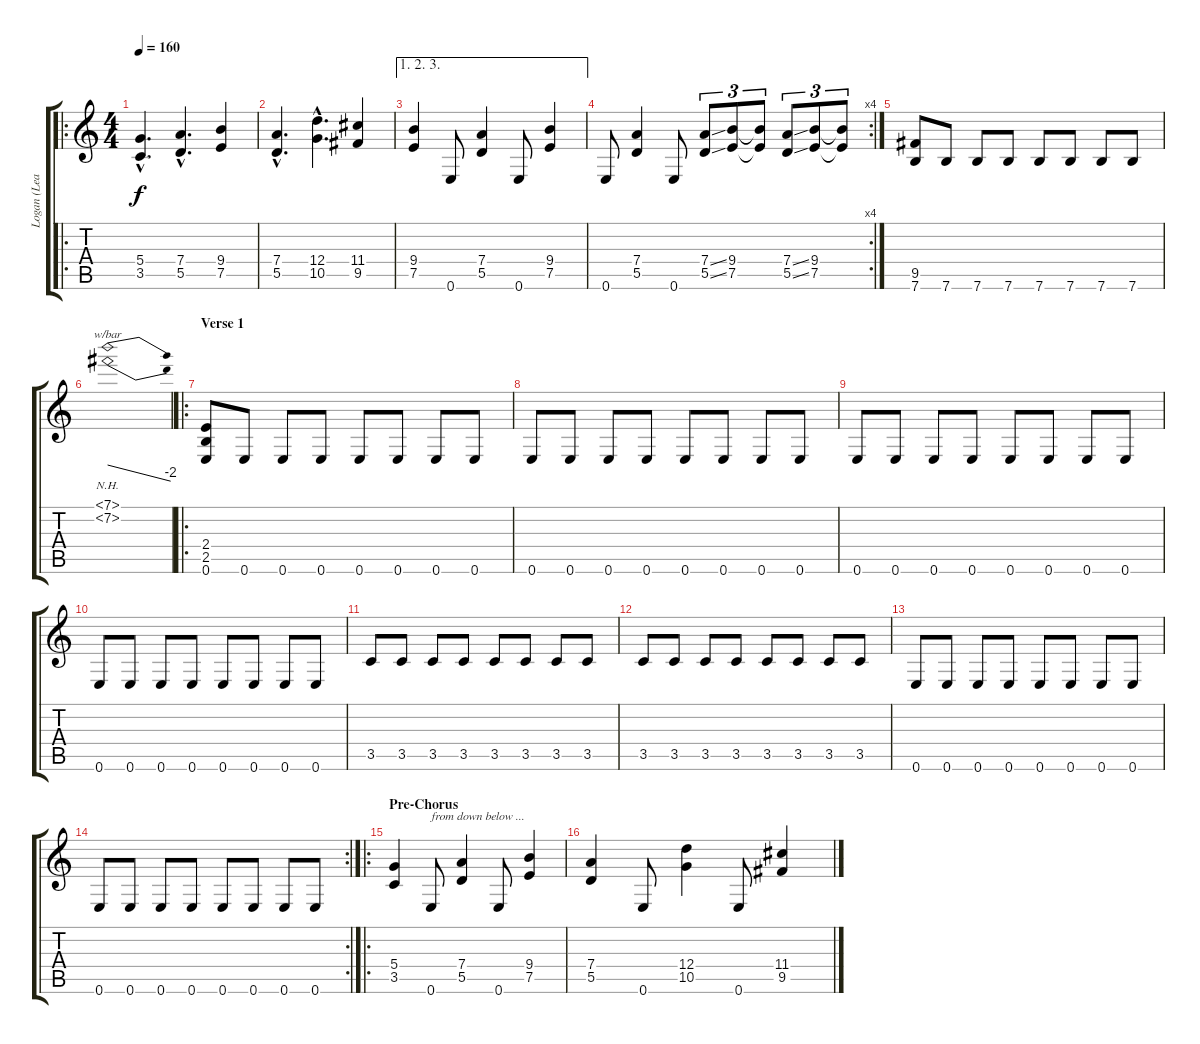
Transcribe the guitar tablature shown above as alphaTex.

\track ("Logan (Lead)" "Logan (Lea") {instrument distortionguitar}
\staff {score tabs}
\tuning (E4 B3 G3 D3 A2 E2) {hide}
\ro
\ts (4 4)
\tempo 160
\clef g2
\ks c
(5.4{hac} 3.5{hac}).4{d dy f instrument distortionguitar} (7.4{hac} 5.5{hac}).4{d} (9.4 7.5).4 |
(7.4{hac} 5.5{hac}).4{d} (12.4{hac} 10.5{hac}).4{d} (11.4 9.5).4 |
\ae (1 2 3)
(9.4 7.5).4 0.6.8 (7.4 5.5).4 0.6.8 (9.4 7.5).4 |
\rc 4
0.6.8 (7.4 5.5).4 0.6.8 (7.4{ss} 5.5{ss}).8{tu (3 2)} (9.4 7.5).8{tu (3 2)} (9.4{t} 7.5{t}).8{tu (3 2)} (7.4{ss} 5.5{ss}).8{tu (3 2)} (9.4 7.5).8{tu (3 2)} (9.4{t} 7.5{t}).8{tu (3 2)} |
(9.5 7.6).8 7.6.8 7.6.8 7.6.8 7.6.8 7.6.8 7.6.8 7.6.8 |
(7.1{nh} 7.2{nh}).1{tbe (dive default 0 0 60 -8)} |
\ro
\section ("" "Verse 1")
(2.4 2.5 0.6).8 0.6.8 0.6.8 0.6.8 0.6.8 0.6.8 0.6.8 0.6.8 |
0.6.8 0.6.8 0.6.8 0.6.8 0.6.8 0.6.8 0.6.8 0.6.8 |
0.6.8 0.6.8 0.6.8 0.6.8 0.6.8 0.6.8 0.6.8 0.6.8 |
0.6.8 0.6.8 0.6.8 0.6.8 0.6.8 0.6.8 0.6.8 0.6.8 |
3.5.8 3.5.8 3.5.8 3.5.8 3.5.8 3.5.8 3.5.8 3.5.8 |
3.5.8 3.5.8 3.5.8 3.5.8 3.5.8 3.5.8 3.5.8 3.5.8 |
0.6.8 0.6.8 0.6.8 0.6.8 0.6.8 0.6.8 0.6.8 0.6.8 |
\rc 2
0.6.8 0.6.8 0.6.8 0.6.8 0.6.8 0.6.8 0.6.8 0.6.8 |
\ro
\section ("" "Pre-Chorus")
(5.4 3.5).4 0.6.8{txt "from down below ..."} (7.4 5.5).4 0.6.8 (9.4 7.5).4 |
(7.4 5.5).4 0.6.8 (12.4 10.5).4 0.6.8 (11.4 9.5).4
